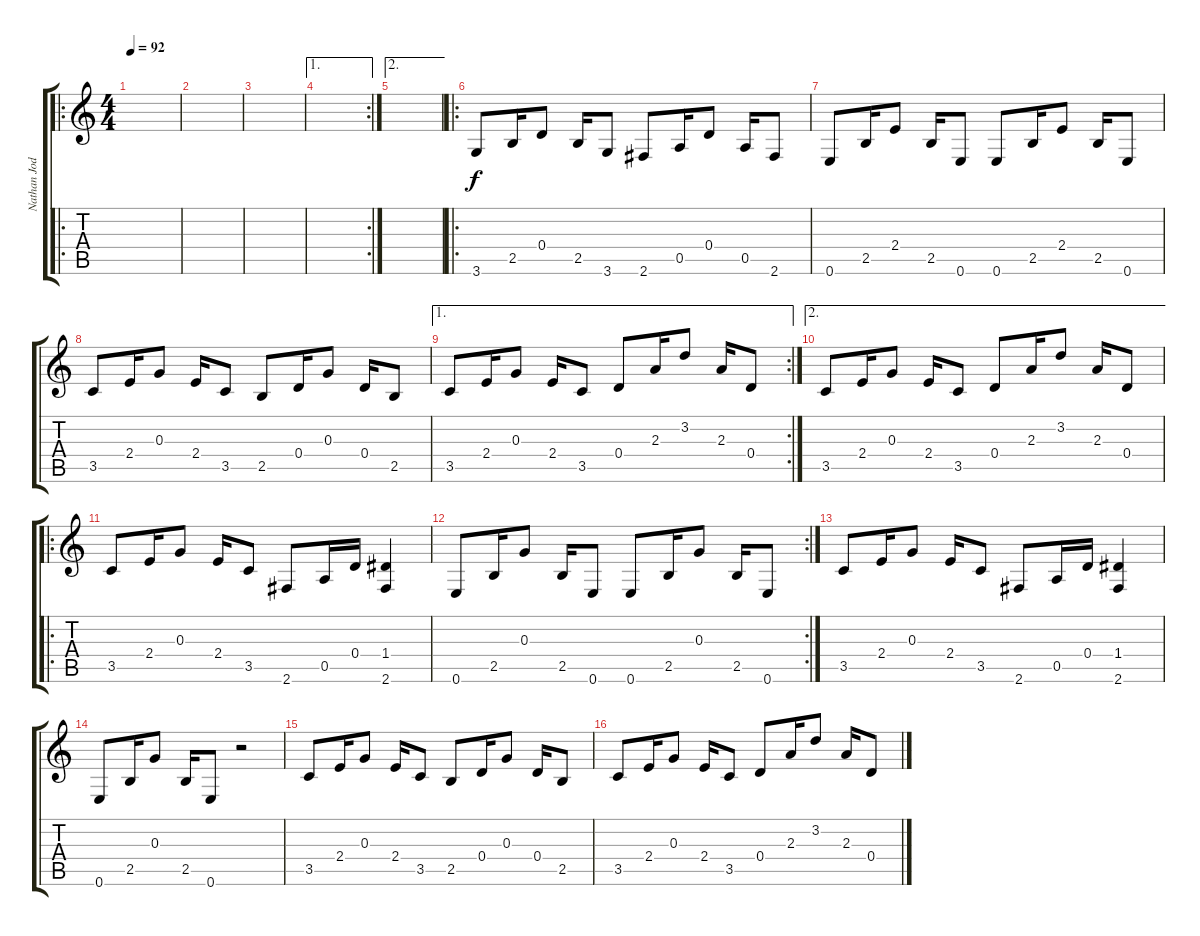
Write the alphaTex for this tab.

\track ("Nathan Jodoin" "Nathan Jod") {instrument acousticguitarsteel}
\staff {score tabs}
\tuning (E4 B3 G3 D3 A2 E2) {hide}
\ro
\ts (4 4)
\tempo 92
\clef g2
\ks c
|
|
|
\ae 1
\rc 2
|
\ae 2
|
\ro
3.6.8 2.5.16 0.4.8 2.5.16 3.6.8 2.6.8 0.5.16 0.4.8 0.5.16 2.6.8 |
0.6.8 2.5.16 2.4.8 2.5.16 0.6.8 0.6.8 2.5.16 2.4.8 2.5.16 0.6.8 |
3.5.8 2.4.16 0.3.8 2.4.16 3.5.8 2.5.8 0.4.16 0.3.8 0.4.16 2.5.8 |
\ae 1
\rc 2
3.5.8 2.4.16 0.3.8 2.4.16 3.5.8 0.4.8 2.3.16 3.2.8 2.3.16 0.4.8 |
\ae 2
3.5.8 2.4.16 0.3.8 2.4.16 3.5.8 0.4.8 2.3.16 3.2.8 2.3.16 0.4.8 |
\ro
3.5.8 2.4.16 0.3.8 2.4.16 3.5.8 2.6.8 0.5.16 0.4.16 (1.4 2.6).4 |
\rc 2
0.6.8 2.5.16 0.3.8 2.5.16 0.6.8 0.6.8 2.5.16 0.3.8 2.5.16 0.6.8 |
3.5.8 2.4.16 0.3.8 2.4.16 3.5.8 2.6.8 0.5.16 0.4.16 (1.4 2.6).4 |
0.6.8 2.5.16 0.3.8 2.5.16 0.6.8 r.2 |
3.5.8 2.4.16 0.3.8 2.4.16 3.5.8 2.5.8 0.4.16 0.3.8 0.4.16 2.5.8 |
3.5.8 2.4.16 0.3.8 2.4.16 3.5.8 0.4.8 2.3.16 3.2.8 2.3.16 0.4.8
